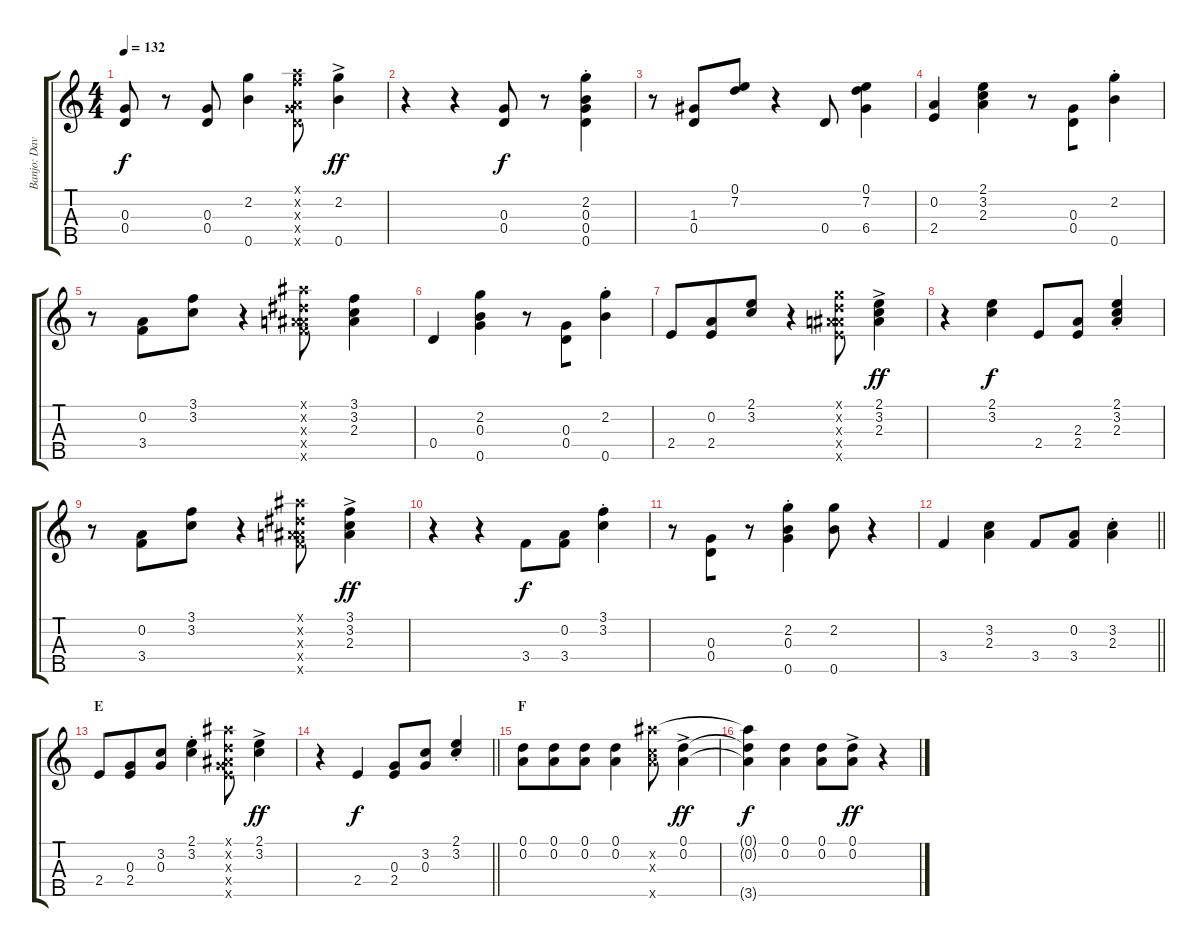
\track ("Banjo: Davey Johnstone" "Banjo: Dav") {instrument banjo}
\staff {score tabs}
\tuning (D4 A3 G3 D3 G4) {hide}
\displaytranspose 12
\ts (4 4)
\tempo 132
\clef g2
\ks c
(0.3 0.4).8{dy f} r.8{beam merge} (0.3 0.4).8 (2.2 0.5).4 (3.1{x} 0.2{x} 0.3{x} 0.4{x} 2.5{x}).8 (2.2{ac} 0.5{ac}).4{dy ff} |
r.4 r.4 (0.3 0.4).8{dy f} r.8{beam merge} (2.2{st} 0.3{st} 0.4{st} 0.5{st}).4 |
r.8 (1.3 0.4).8{beam merge} (0.1 7.2).8 r.4 0.4.8 (0.1 7.2 6.4).4 |
(0.2 2.4).4 (2.1 3.2 2.3).4 r.8 (0.3 0.4).8{beam merge} (2.2{st} 0.5{st}).4 |
r.8 (0.2 3.4).8{beam merge} (3.1 3.2).8 r.4 (1.1{x} 1.2{x} 2.3{x} 3.4{x} 3.5{x}).8 (3.1 3.2 2.3).4 |
0.4.4 (2.2 0.3 0.5).4 r.8 (0.3 0.4).8{beam merge} (2.2{st} 0.5{st}).4 |
2.4.8 (0.2 2.4).8{beam merge} (2.1 3.2).8 r.4 (0.1{x} 1.2{x} 2.3{x} 2.4{x} 0.5{x}).8 (2.1{ac} 3.2{ac} 2.3{ac}).4{dy ff} |
r.4 (2.1 3.2).4{dy f} 2.4.8 (2.3 2.4).8{beam merge} (2.1{st} 3.2{st} 2.3{st}).4 |
r.8 (0.2 3.4).8{beam merge} (3.1 3.2).8 r.4 (1.1{x} 1.2{x} 2.3{x} 3.4{x} 3.5{x}).8 (3.1{ac} 3.2{ac} 2.3{ac}).4{dy ff} |
r.4 r.4 3.4.8{dy f} (0.2 3.4).8{beam merge} (3.1{st} 3.2{st}).4 |
r.8 (0.3 0.4).8{beam merge} r.8 (2.2{st} 0.3{st} 0.5{st}).4 (2.2 0.5).8 r.4 |
\barLineRight lightlight
3.4.4 (3.2 2.3).4 3.4.8 (0.2 3.4).8 (3.2{st} 2.3{st}).4 |
\section ("" "E")
2.4.8 (0.3 2.4).8{beam merge} (3.2 0.3).8 (2.1{st} 3.2{st}).4 (0.1{x} 1.2{x} 0.3{x} 2.4{x} 3.5{x}).8 (2.1{ac} 3.2{ac}).4{dy ff} |
\barLineRight lightlight
r.4 2.4.4{dy f} (0.3 2.4).8 (3.2 0.3).8{beam merge} (2.1{st} 3.2{st}).4 |
\section ("" "F")
(0.1 0.2).8 (0.1 0.2).8{beam merge} (0.1 0.2).8 (0.1 0.2).4 (3.2{x} 2.3{x} 3.5{x}).8 (0.1{ac} 0.2{ac}).4{dy ff} |
(0.1{t} 0.2{t} 3.5{t}).4{dy f} (0.1 0.2).4 (0.1 0.2).8 (0.1{ac} 0.2{ac}).8{dy ff} r.4
